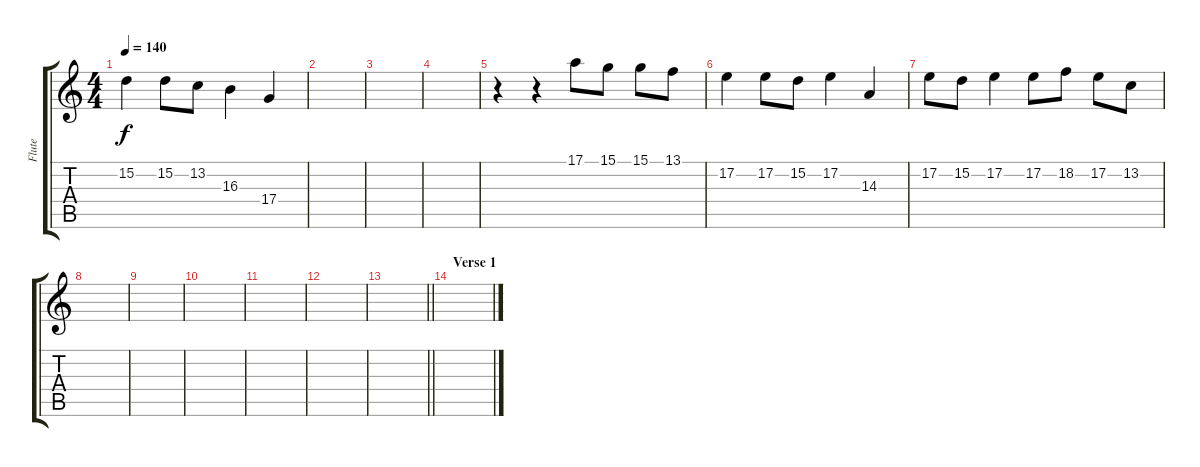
\track ("Flute" "Flute") {instrument recorder}
\staff {score tabs}
\tuning (E4 B3 G3 D3 A2 E2) {hide}
\ts (4 4)
\tempo 140
\clef g2
\ks c
15.2.4{dy f} 15.2.8 13.2.8 16.3.4 17.4.4 |
|
|
|
r.4 r.4 17.1.8 15.1.8 15.1.8 13.1.8 |
17.2.4 17.2.8 15.2.8 17.2.4 14.3.4 |
17.2.8 15.2.8 17.2.4 17.2.8 18.2.8 17.2.8 13.2.8 |
|
|
|
|
|
\barLineRight lightlight
|
\section ("" "Verse 1")
